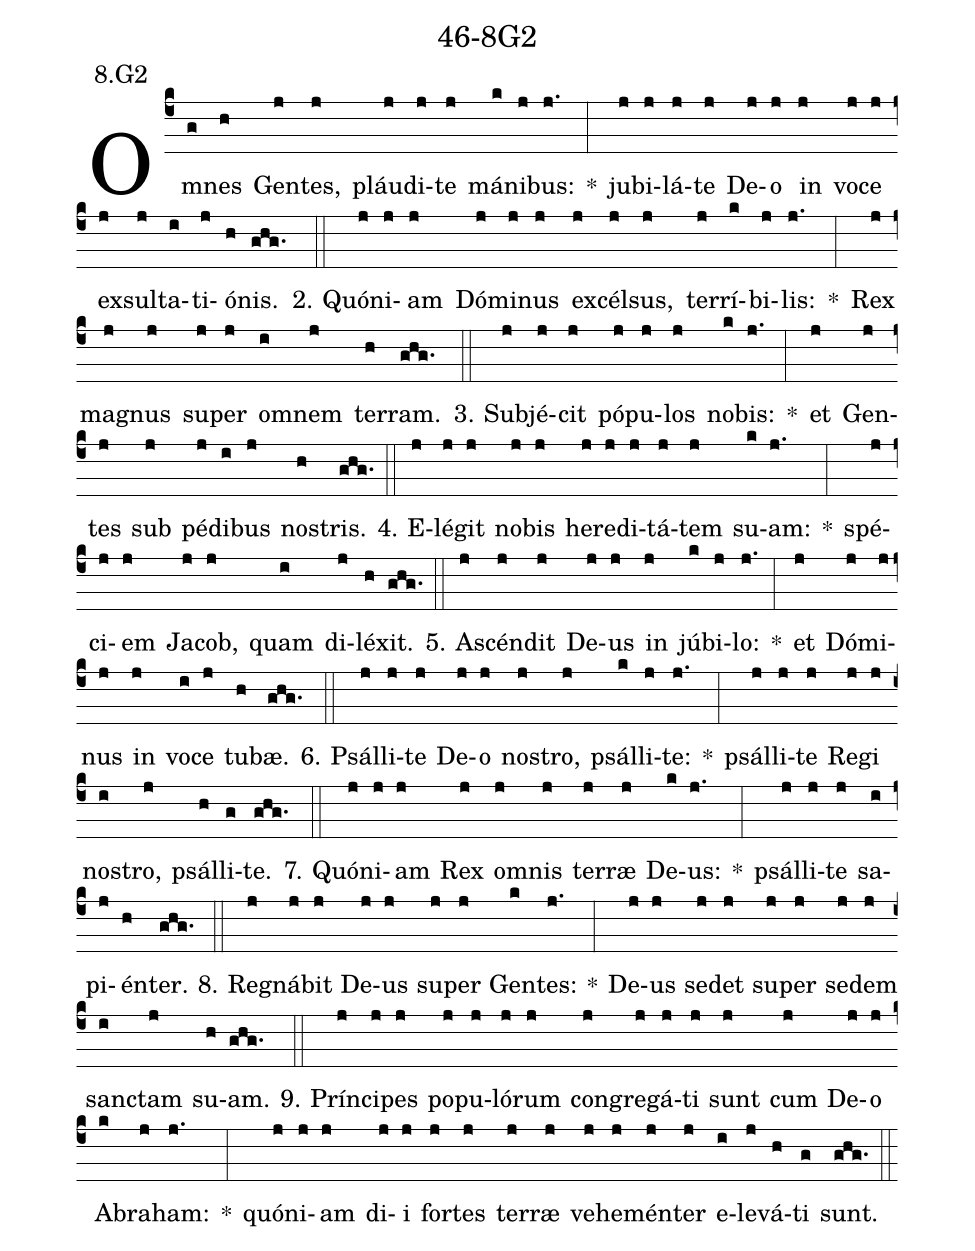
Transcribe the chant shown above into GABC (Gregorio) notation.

name: 46-8G2;
annotation: 8.G2;
%%
(c4)Om(g)nes(h) Gen(j)tes,(j) pláu(j)di(j)te(j) má(k)ni(j)bus:(j.) *(:) ju(j)bi(j)lá(j)te(j) De(j)o(j) in(j) vo(j)ce(j) ex(j)sul(j)ta(i)ti(j)ó(h)nis.(ghg.) (::)
2. Quón(j)i(j)am(j) Dó(j)mi(j)nus(j) ex(j)cél(j)sus,(j) ter(j)rí(k)bi(j)lis:(j.) *(:) Rex(j) ma(j)gnus(j) su(j)per(j) om(i)nem(j) ter(h)ram.(ghg.) (::)
3. Sub(j)jé(j)cit(j) pó(j)pu(j)los(j) no(k)bis:(j.) *(:) et(j) Gen(j)tes(j) sub(j) pé(j)di(i)bus(j) nos(h)tris.(ghg.) (::)
4. E(j)lé(j)git(j) no(j)bis(j) he(j)re(j)di(j)tá(j)tem(j) su(k)am:(j.) *(:) spé(j)ci(j)em(j) Ja(j)cob,(j) quam(i) di(j)lé(h)xit.(ghg.) (::)
5. A(j)scén(j)dit(j) De(j)us(j) in(j) jú(k)bi(j)lo:(j.) *(:) et(j) Dó(j)mi(j)nus(j) in(j) vo(i)ce(j) tu(h)bæ.(ghg.) (::)
6. Psál(j)li(j)te(j) De(j)o(j) nos(j)tro,(j) psál(k)li(j)te:(j.) *(:) psál(j)li(j)te(j) Re(j)gi(j) nos(i)tro,(j) psál(h)li(g)te.(ghg.) (::)
7. Quón(j)i(j)am(j) Rex(j) om(j)nis(j) ter(j)ræ(j) De(k)us:(j.) *(:) psál(j)li(j)te(j) sa(i)pi(j)én(h)ter.(ghg.) (::)
8. Re(j)gná(j)bit(j) De(j)us(j) su(j)per(j) Gen(k)tes:(j.) *(:) De(j)us(j) se(j)det(j) su(j)per(j) se(j)dem(j) sanc(i)tam(j) su(h)am.(ghg.) (::)
9. Prín(j)ci(j)pes(j) po(j)pu(j)ló(j)rum(j) con(j)gre(j)gá(j)ti(j) sunt(j) cum(j) De(j)o(j) A(k)bra(j)ham:(j.) *(:) quón(j)i(j)am(j) di(j)i(j) for(j)tes(j) ter(j)ræ(j) ve(j)he(j)mén(j)ter(j) e(i)le(j)vá(h)ti(g) sunt.(ghg.) (::)
